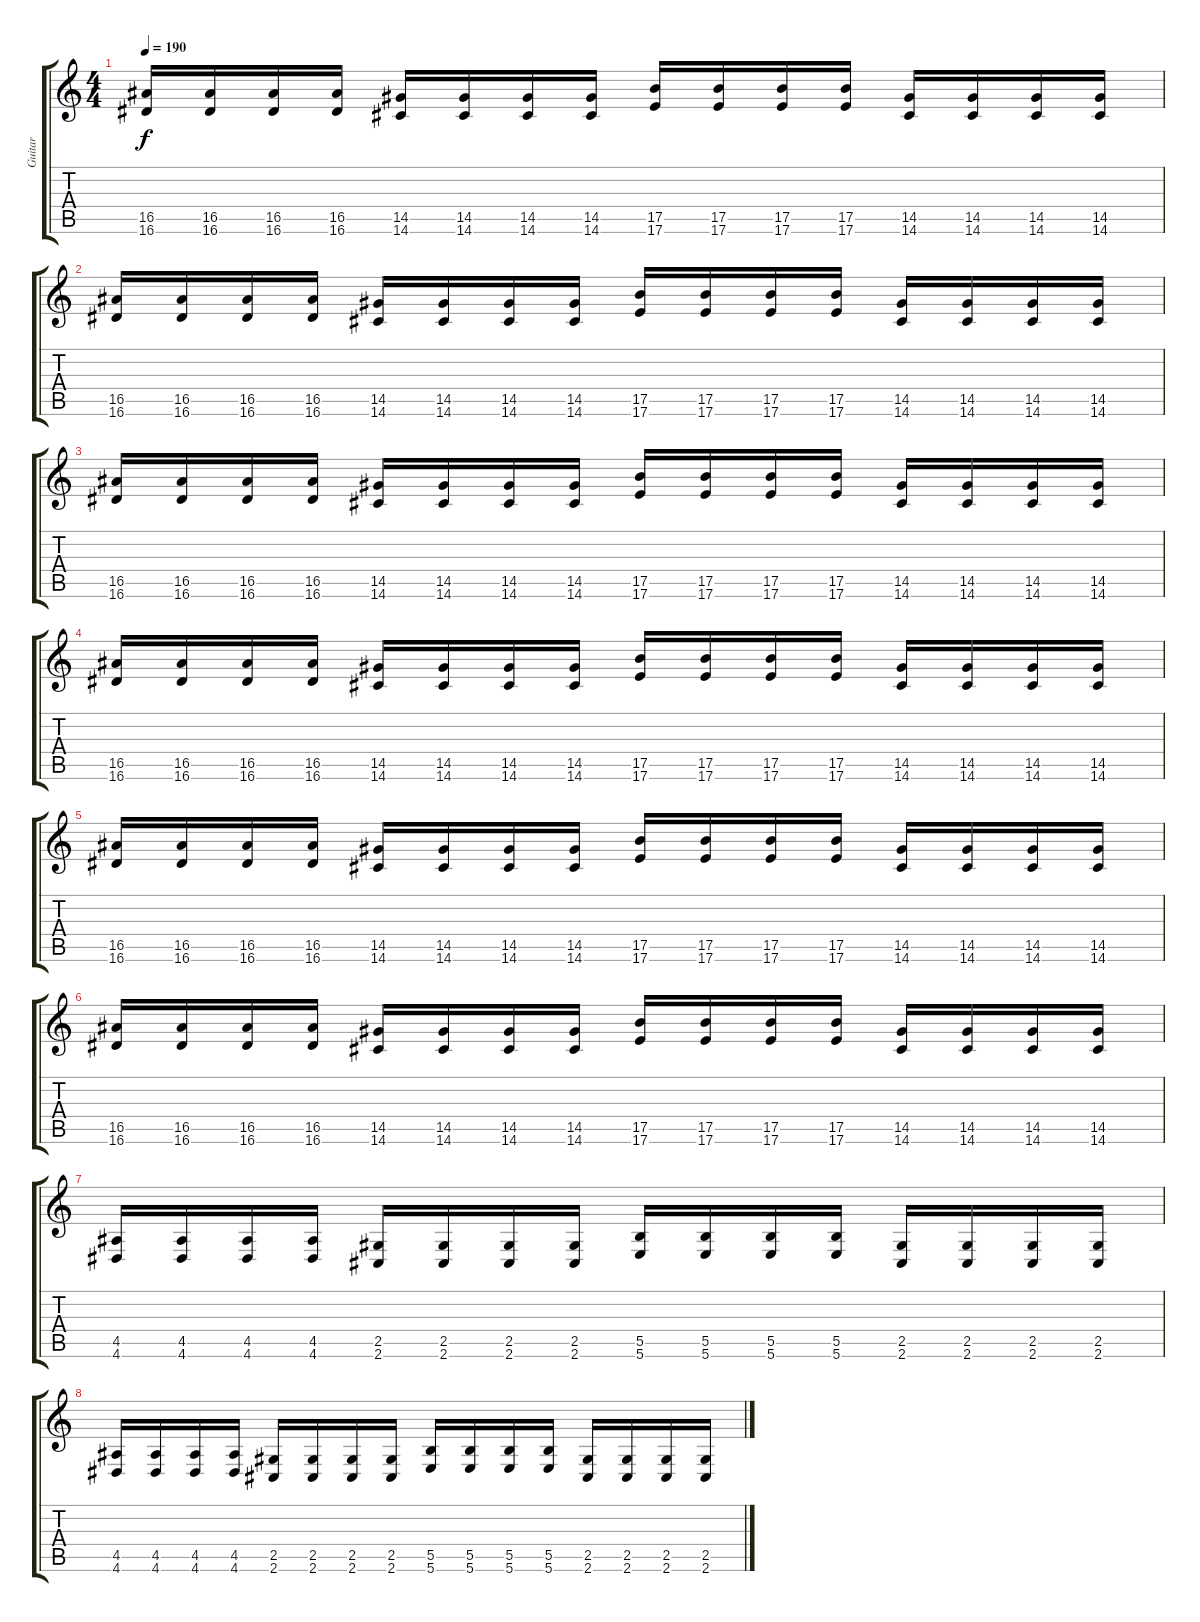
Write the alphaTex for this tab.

\track ("Guitar" "Guitar") {instrument distortionguitar}
\staff {score tabs}
\tuning (Db4 Ab3 E3 B2 Gb2 B1) {hide}
\ts (4 4)
\tempo 190
\clef g2
\ks c
(16.5 16.6).16{dy f} (16.5 16.6).16 (16.5 16.6).16 (16.5 16.6).16 (14.5 14.6).16 (14.5 14.6).16 (14.5 14.6).16 (14.5 14.6).16 (17.5 17.6).16 (17.5 17.6).16 (17.5 17.6).16 (17.5 17.6).16 (14.5 14.6).16 (14.5 14.6).16 (14.5 14.6).16 (14.5 14.6).16 |
(16.5 16.6).16 (16.5 16.6).16 (16.5 16.6).16 (16.5 16.6).16 (14.5 14.6).16 (14.5 14.6).16 (14.5 14.6).16 (14.5 14.6).16 (17.5 17.6).16 (17.5 17.6).16 (17.5 17.6).16 (17.5 17.6).16 (14.5 14.6).16 (14.5 14.6).16 (14.5 14.6).16 (14.5 14.6).16 |
(16.5 16.6).16 (16.5 16.6).16 (16.5 16.6).16 (16.5 16.6).16 (14.5 14.6).16 (14.5 14.6).16 (14.5 14.6).16 (14.5 14.6).16 (17.5 17.6).16 (17.5 17.6).16 (17.5 17.6).16 (17.5 17.6).16 (14.5 14.6).16 (14.5 14.6).16 (14.5 14.6).16 (14.5 14.6).16 |
(16.5 16.6).16 (16.5 16.6).16 (16.5 16.6).16 (16.5 16.6).16 (14.5 14.6).16 (14.5 14.6).16 (14.5 14.6).16 (14.5 14.6).16 (17.5 17.6).16 (17.5 17.6).16 (17.5 17.6).16 (17.5 17.6).16 (14.5 14.6).16 (14.5 14.6).16 (14.5 14.6).16 (14.5 14.6).16 |
(16.5 16.6).16 (16.5 16.6).16 (16.5 16.6).16 (16.5 16.6).16 (14.5 14.6).16 (14.5 14.6).16 (14.5 14.6).16 (14.5 14.6).16 (17.5 17.6).16 (17.5 17.6).16 (17.5 17.6).16 (17.5 17.6).16 (14.5 14.6).16 (14.5 14.6).16 (14.5 14.6).16 (14.5 14.6).16 |
(16.5 16.6).16 (16.5 16.6).16 (16.5 16.6).16 (16.5 16.6).16 (14.5 14.6).16 (14.5 14.6).16 (14.5 14.6).16 (14.5 14.6).16 (17.5 17.6).16 (17.5 17.6).16 (17.5 17.6).16 (17.5 17.6).16 (14.5 14.6).16 (14.5 14.6).16 (14.5 14.6).16 (14.5 14.6).16 |
(4.5 4.6).16 (4.5 4.6).16 (4.5 4.6).16 (4.5 4.6).16 (2.5 2.6).16 (2.5 2.6).16 (2.5 2.6).16 (2.5 2.6).16 (5.5 5.6).16 (5.5 5.6).16 (5.5 5.6).16 (5.5 5.6).16 (2.5 2.6).16 (2.5 2.6).16 (2.5 2.6).16 (2.5 2.6).16 |
(4.5 4.6).16 (4.5 4.6).16 (4.5 4.6).16 (4.5 4.6).16 (2.5 2.6).16 (2.5 2.6).16 (2.5 2.6).16 (2.5 2.6).16 (5.5 5.6).16 (5.5 5.6).16 (5.5 5.6).16 (5.5 5.6).16 (2.5 2.6).16 (2.5 2.6).16 (2.5 2.6).16 (2.5 2.6).16
